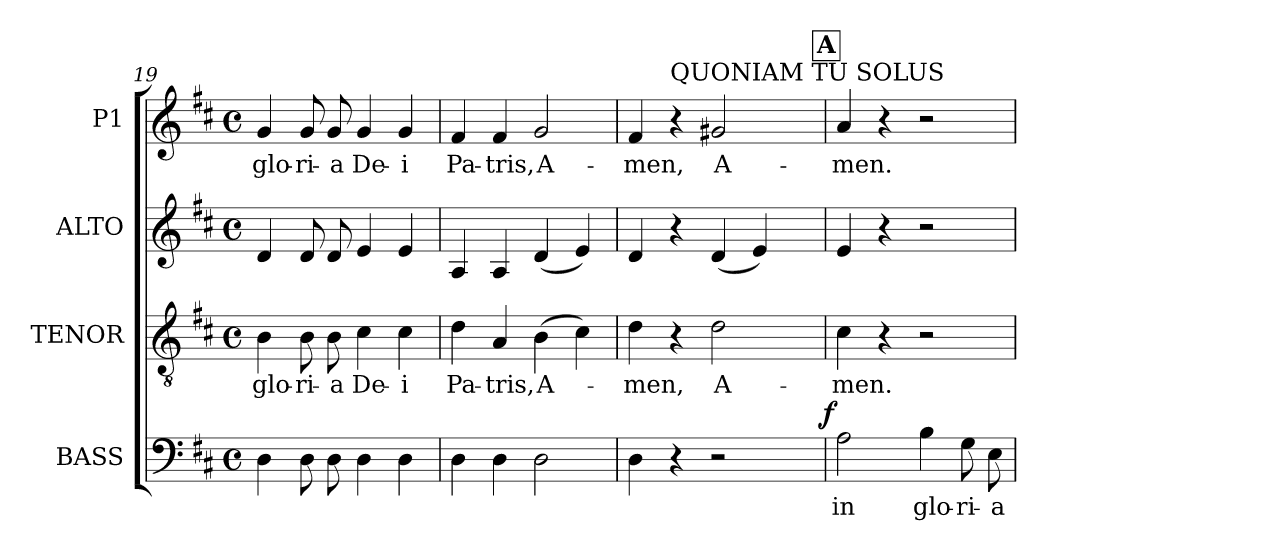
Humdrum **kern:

**kern	**text	**dynam	**kern	**text	**kern	**kern	**text
*part4	*part4	*part4	*part3	*part3	*part2	*part1	*part1
*staff4	*staff4	*staff4	*staff3	*staff3	*staff2	*staff1	*staff1
*I"BASS	*	*	*I"TENOR	*	*I"ALTO	*I"P1	*
!!LO:PB:g=z
*clefF4	*	*	*clefGv2	*	*clefG2	*clefG2	*
*	*	*	*ITrd7c12	*	*	*	*
*k[f#c#]	*	*	*k[f#c#]	*	*k[f#c#]	*k[f#c#]	*
*D:	*	*	*D:	*	*D:	*D:	*
*M4/4	*	*	*M4/4	*	*M4/4	*M4/4	*
*met(c)	*	*	*met(c)	*	*met(c)	*met(c)	*
=19	=19	=19	=19	=19	=19	=19	=19
!	!	!	!	!LO:LY:b:color=#000000	!	!	!
!	!	!	!	!	!	!	!LO:LY:b:color=#000000
4Di\	.	.	4BBi\	glo-	4di/	4gi/	glo-
!	!	!	!	!LO:LY:b:color=#000000	!	!	!
!	!	!	!	!	!	!	!LO:LY:b:color=#000000
8Di\	.	.	8BBi\	-ri-	8di/	8gi/	-ri-
!	!	!	!	!LO:LY:b:color=#000000	!	!	!
!	!	!	!	!	!	!	!LO:LY:b:color=#000000
8Di\	.	.	8BBi\	-a	8di/	8gi/	-a
!	!	!	!	!LO:LY:b:color=#000000	!	!	!
!	!	!	!	!	!	!	!LO:LY:b:color=#000000
4Di\	.	.	4C#i\	De-	4ei/	4gi/	De-
!	!	!	!	!LO:LY:b:color=#000000	!	!	!
!	!	!	!	!	!	!	!LO:LY:b:color=#000000
4Di\	.	.	4C#i\	-i	4ei/	4gi/	-i
=20	=20	=20	=20	=20	=20	=20	=20
!	!	!	!	!LO:LY:b:color=#000000	!	!	!
!	!	!	!	!	!	!	!LO:LY:b:color=#000000
4Di\	.	.	4Di\	Pa-	4Ai/	4f#i/	Pa-
!	!	!	!	!LO:LY:b:color=#000000	!	!	!
!	!	!	!	!	!	!	!LO:LY:b:color=#000000
4Di\	.	.	4AAi/	-tris,	4Ai/	4f#i/	-tris,
!	!	!	!	!LO:LY:b:color=#000000	!	!	!
!	!	!	!	!	!	!	!LO:LY:b:color=#000000
2Di\	.	.	(4BBi\	A-	(4di/	2gi/	A-
.	.	.	4C#i\)	.	4ei/)	.	.
=21	=21	=21	=21	=21	=21	=21	=21
!	!	!	!	!LO:LY:b:color=#000000	!	!	!
!	!	!	!	!	!	!	!LO:LY:b:color=#000000
*^	*	*	*	*	*	*	*
4Di\	2ryy	.	.	4Di\	-men,	4di/	4f#i/	-men,
!	!	!	!	!	!	!	!LO:TX:a:t=QUONIAM TU SOLUS	!
4r	.	.	.	4r	.	4r	4r	.
!	!	!	!	!	!LO:LY:b:color=#000000	!	!	!
!	!	!	!	!	!	!	!	!LO:LY:b:color=#000000
2r	4ryy	.	.	2Di\	A-	(4di/	2g#Xi/	A-
.	8ryy	.	.	.	.	4ei/)	.	.
.	16ryy	.	.	.	.	.	.	.
.	32ryy	.	.	.	.	.	.	.
.	64ryy	.	.	.	.	.	.	.
.	128...ryy	.	.	.	.	.	.	.
.	1024ryy	.	f	.	.	.	.	.
*v	*v	*	*	*	*	*	*	*
!!LO:REH:place=s1:B:color=#000000:enc=box:fs=17.1407:t=A
=22	=22	=22	=22	=22	=22	=22	=22
*^	*	*	*	*	*	*	*
!	!	!LO:LY:b:color=#000000	!	!	!	!	!	!
*v	*v	*	*	*	*	*	*	*
*^	*	*	*	*	*	*	*
!	!	!	!	!	!LO:LY:b:color=#000000	!	!	!
*v	*v	*	*	*	*	*	*	*
*^	*	*	*	*	*	*	*
!	!	!	!	!	!	!	!	!LO:LY:b:color=#000000
*v	*v	*	*	*	*	*	*	*
2Ai\	in	.	4C#i\	-men.	4ei/	4ai/	-men.
.	.	.	4r	.	4r	4r	.
!	!LO:LY:b:color=#000000	!	!	!	!	!	!
4Bi\	glo-	.	2r	.	2r	2r	.
!	!LO:LY:b:color=#000000	!	!	!	!	!	!
8Gi\	-ri-	.	.	.	.	.	.
!	!LO:LY:b:color=#000000	!	!	!	!	!	!
8Ei\	-a	.	.	.	.	.	.
=	=	=	=	=	=	=	=
*-	*-	*-	*-	*-	*-	*-	*-
